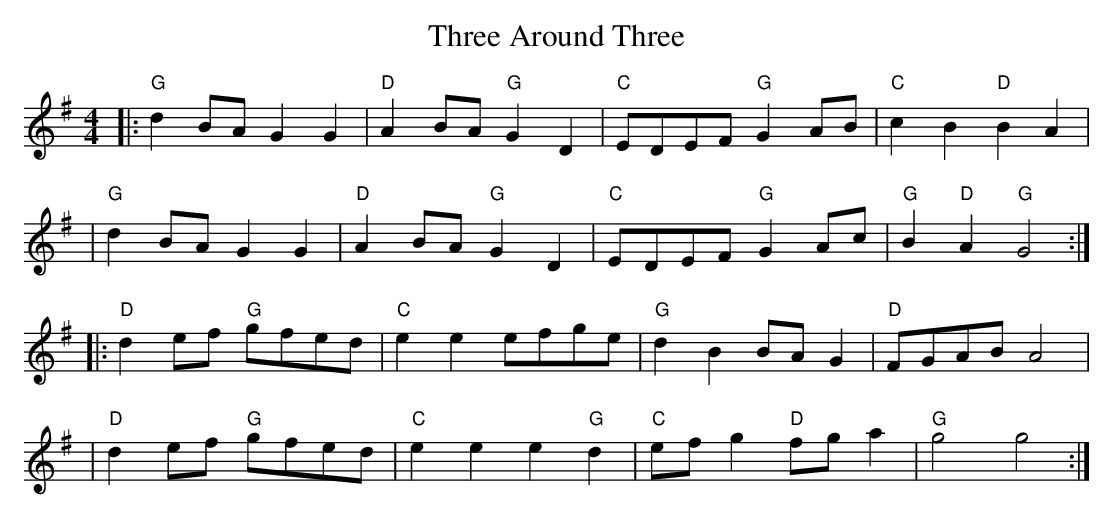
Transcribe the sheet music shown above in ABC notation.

X:1
T:Three Around Three
M:4/4
L:1/8
K:G
|:"G"d2BA G2G2|"D"A2BA "G"G2D2|"C"EDEF "G"G2AB|"C"c2B2"D"B2A2|
|"G"d2BA G2G2|"D"A2BA "G"G2D2|"C"EDEF "G"G2Ac|"G"B2"D"A2"G"G4:|
|:"D"d2ef "G"gfed|"C"e2e2efge|"G"d2B2BAG2|"D"FGAB A4|
|"D"d2ef "G"gfed|"C"e2e2e2"G"d2|"C"ef g2"D"fg a2|"G"g4g4:|
